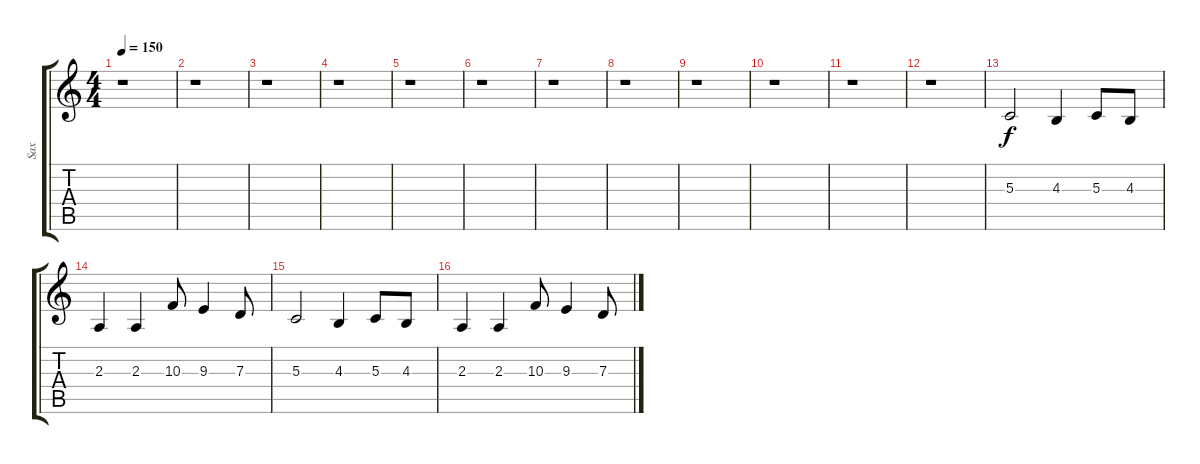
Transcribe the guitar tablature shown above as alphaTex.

\track ("Sax" "Sax") {instrument altosax}
\staff {score tabs}
\tuning (E4 B3 G3 D3 A2 E2) {hide}
\ts (4 4)
\tempo 150
\clef g2
\ks c
r.1{dy f} |
r.1 |
r.1 |
r.1 |
r.1 |
r.1 |
r.1 |
r.1 |
r.1 |
r.1 |
r.1 |
r.1 |
5.3.2 4.3.4 5.3.8 4.3.8 |
2.3.4 2.3.4 10.3.8 9.3.4 7.3.8 |
5.3.2 4.3.4 5.3.8 4.3.8 |
2.3.4 2.3.4 10.3.8 9.3.4 7.3.8
